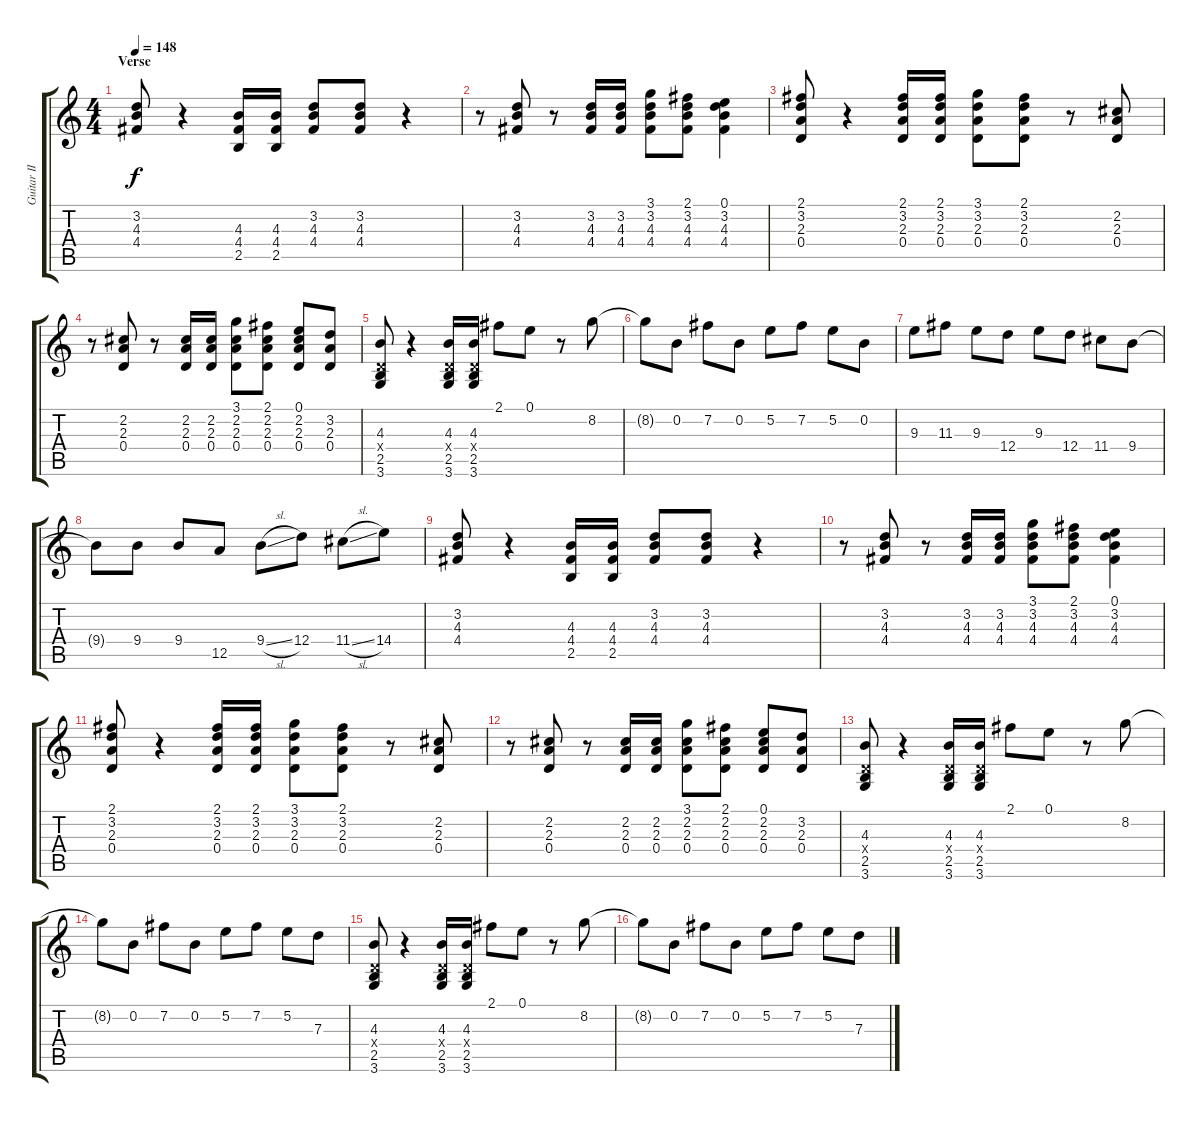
\track ("Guitar II" "Guitar II") {instrument distortionguitar}
\staff {score tabs}
\tuning (E4 B3 G3 D3 A2 E2) {hide}
\ts (4 4)
\section ("" "Verse")
\tempo 148
\clef g2
\ks c
(3.2 4.3 4.4).8{dy f} r.4 (4.3 4.4 2.5).16 (4.3 4.4 2.5).16 (3.2 4.3 4.4).8 (3.2 4.3 4.4).8 r.4 |
r.8 (3.2 4.3 4.4).8 r.8 (3.2 4.3 4.4).16 (3.2 4.3 4.4).16 (3.1 3.2 4.3 4.4).8 (2.1 3.2 4.3 4.4).8 (0.1 3.2 4.3 4.4).4 |
(2.1 3.2 2.3 0.4).8 r.4 (2.1 3.2 2.3 0.4).16 (2.1 3.2 2.3 0.4).16 (3.1 3.2 2.3 0.4).8 (2.1 3.2 2.3 0.4).8 r.8 (2.2 2.3 0.4).8 |
r.8 (2.2 2.3 0.4).8 r.8 (2.2 2.3 0.4).16 (2.2 2.3 0.4).16 (3.1 2.2 2.3 0.4).8 (2.1 2.2 2.3 0.4).8 (0.1 2.2 2.3 0.4).8 (3.2 2.3 0.4).8 |
(4.3 0.4{x} 2.5 3.6).8 r.4 (4.3 0.4{x} 2.5 3.6).16 (4.3 0.4{x} 2.5 3.6).16 2.1.8 0.1.8 r.8 8.2.8 |
8.2{t}.8 0.2.8 7.2.8 0.2.8 5.2.8 7.2.8 5.2.8 0.2.8 |
9.3.8 11.3.8 9.3.8 12.4.8 9.3.8 12.4.8 11.4.8 9.4.8 |
9.4{t}.8 9.4.8 9.4.8 12.5.8 9.4{sl}.8 12.4.8 11.4{sl}.8 14.4.8 |
(3.2 4.3 4.4).8 r.4 (4.3 4.4 2.5).16 (4.3 4.4 2.5).16 (3.2 4.3 4.4).8 (3.2 4.3 4.4).8 r.4 |
r.8 (3.2 4.3 4.4).8 r.8 (3.2 4.3 4.4).16 (3.2 4.3 4.4).16 (3.1 3.2 4.3 4.4).8 (2.1 3.2 4.3 4.4).8 (0.1 3.2 4.3 4.4).4 |
(2.1 3.2 2.3 0.4).8 r.4 (2.1 3.2 2.3 0.4).16 (2.1 3.2 2.3 0.4).16 (3.1 3.2 2.3 0.4).8 (2.1 3.2 2.3 0.4).8 r.8 (2.2 2.3 0.4).8 |
r.8 (2.2 2.3 0.4).8 r.8 (2.2 2.3 0.4).16 (2.2 2.3 0.4).16 (3.1 2.2 2.3 0.4).8 (2.1 2.2 2.3 0.4).8 (0.1 2.2 2.3 0.4).8 (3.2 2.3 0.4).8 |
(4.3 0.4{x} 2.5 3.6).8 r.4 (4.3 0.4{x} 2.5 3.6).16 (4.3 0.4{x} 2.5 3.6).16 2.1.8 0.1.8 r.8 8.2.8 |
8.2{t}.8 0.2.8 7.2.8 0.2.8 5.2.8 7.2.8 5.2.8 7.3.8 |
(4.3 0.4{x} 2.5 3.6).8 r.4 (4.3 0.4{x} 2.5 3.6).16 (4.3 0.4{x} 2.5 3.6).16 2.1.8 0.1.8 r.8 8.2.8 |
8.2{t}.8 0.2.8 7.2.8 0.2.8 5.2.8 7.2.8 5.2.8 7.3.8
